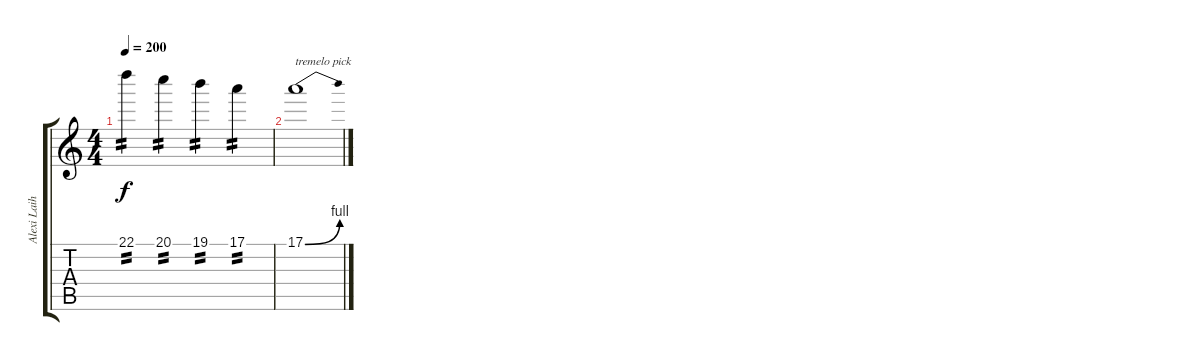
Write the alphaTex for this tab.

\track ("Alexi Laiho" "Alexi Laih") {instrument distortionguitar}
\staff {score tabs}
\tuning (E4 B3 G3 D3 A2 E2) {hide}
\ts (4 4)
\tempo 200
\clef g2
\ks c
22.1.4{tp 2 dy f} 20.1.4{tp 2} 19.1.4{tp 2} 17.1.4{tp 2} |
17.1{be (bend 0 0 60 4)}.1{txt "tremelo pick"}
